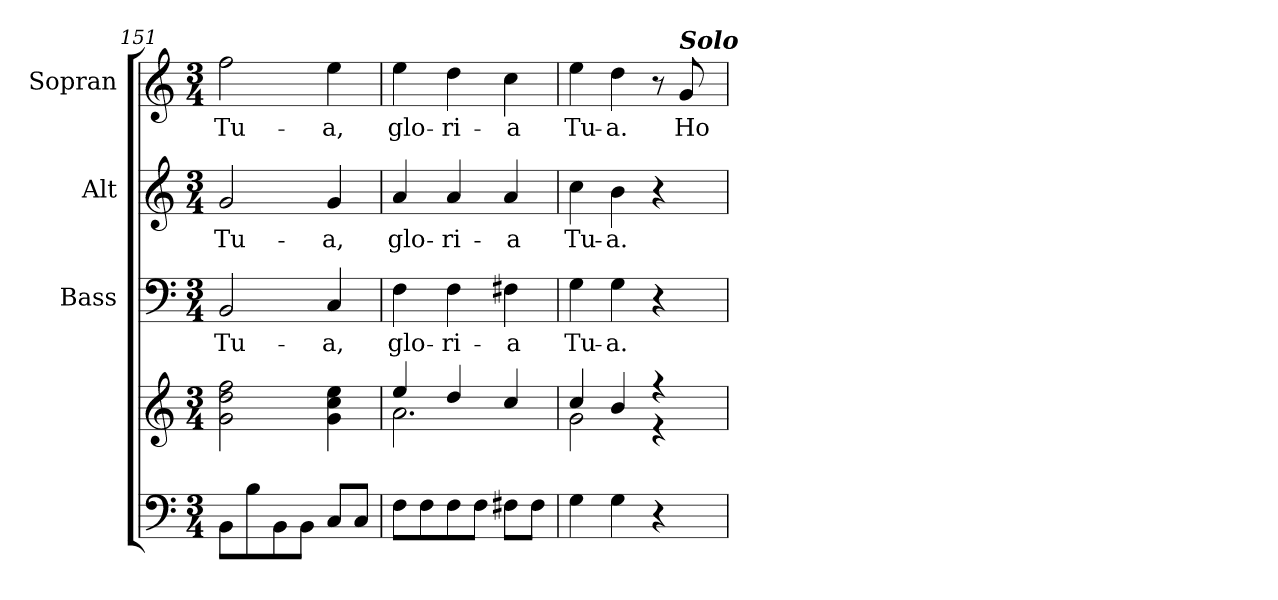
**kern	**kern	**kern	**text	**kern	**text	**kern	**text
*part4	*part4	*part3	*part3	*part2	*part2	*part1	*part1
*staff5	*staff4	*staff3	*staff3	*staff2	*staff2	*staff1	*staff1
*	*	*I"Bass	*	*I"Alt	*	*I"Sopran	*
*	*	*I'B.	*	*I'A.	*	*I'S.	*
*clefF4	*clefG2	*clefF4	*	*clefG2	*	*clefG2	*
*k[]	*k[]	*k[]	*	*k[]	*	*k[]	*
*C:	*C:	*C:	*	*C:	*	*C:	*
*M3/4	*M3/4	*M3/4	*	*M3/4	*	*M3/4	*
=151	=151	=151	=151	=151	=151	=151	=151
!	!	!	!LO:LY:b	!	!LO:LY:b	!	!LO:LY:b
8BB\L	2g\ 2dd\ 2ff\	2BB/	Tu-	2g/	Tu-	2ff\	Tu-
8B\	.	.	.	.	.	.	.
8BB\	.	.	.	.	.	.	.
8BB\J	.	.	.	.	.	.	.
!	!	!	!LO:LY:b	!	!LO:LY:b	!	!LO:LY:b
8C/L	4g\ 4cc\ 4ee\	4C/	-a,	4g/	-a,	4ee\	-a,
8C/J	.	.	.	.	.	.	.
=152	=152	=152	=152	=152	=152	=152	=152
*	*^	*	*	*	*	*	*
!	!	!	!	!LO:LY:b	!	!LO:LY:b	!	!LO:LY:b
8F\L	4ee/	2.a\	4F\	glo-	4a/	glo-	4ee\	glo-
8F\	.	.	.	.	.	.	.	.
!	!	!	!	!LO:LY:b	!	!LO:LY:b	!	!LO:LY:b
8F\	4dd/	.	4F\	-ri-	4a/	-ri-	4dd\	-ri-
8F\J	.	.	.	.	.	.	.	.
!	!	!	!	!LO:LY:b	!	!LO:LY:b	!	!LO:LY:b
8F#X\L	4cc/	.	4F#X\	-a	4a/	-a	4cc\	-a
8F#\J	.	.	.	.	.	.	.	.
=153	=153	=153	=153	=153	=153	=153	=153	=153
!	!	!	!	!LO:LY:b	!	!LO:LY:b	!	!LO:LY:b
4G\	4cc/	2g\	4G\	Tu-	4cc\	Tu-	4ee\	Tu-
!	!	!	!	!LO:LY:b	!	!LO:LY:b	!	!LO:LY:b
4G\	4b/	.	4G\	-a.	4b\	-a.	4dd\	-a.
4r	4r	4r	4r	.	4r	.	8r	.
!	!	!	!	!	!	!	!LO:TX:a:Bi:t=Solo	!
!	!	!	!	!	!	!	!	!LO:LY:b
.	.	.	.	.	.	.	8g/	Ho-
*	*v	*v	*	*	*	*	*	*
=	=	=	=	=	=	=	=
*-	*-	*-	*-	*-	*-	*-	*-
